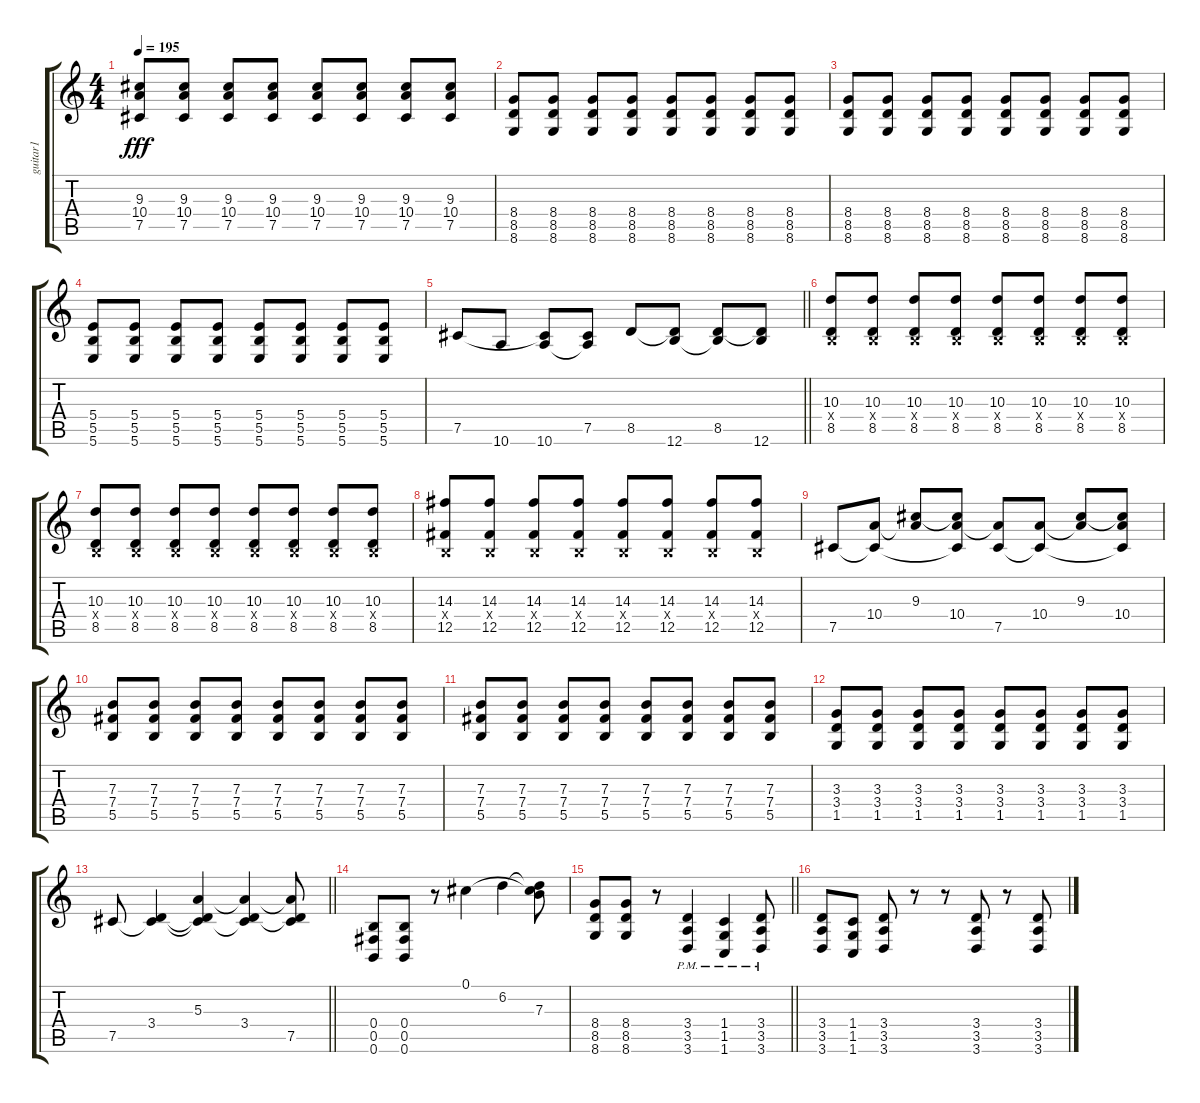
\track ("guitar1" "guitar1") {instrument distortionguitar}
\staff {score tabs}
\tuning (Db4 Ab3 E3 B2 Gb2 B1) {hide}
\ts (4 4)
\tempo 195
\clef g2
\ks c
(9.3 10.4 7.5).8{dy fff} (9.3 10.4 7.5).8 (9.3 10.4 7.5).8 (9.3 10.4 7.5).8 (9.3 10.4 7.5).8 (9.3 10.4 7.5).8 (9.3 10.4 7.5).8 (9.3 10.4 7.5).8 |
(8.4 8.5 8.6).8 (8.4 8.5 8.6).8 (8.4 8.5 8.6).8 (8.4 8.5 8.6).8 (8.4 8.5 8.6).8 (8.4 8.5 8.6).8 (8.4 8.5 8.6).8 (8.4 8.5 8.6).8 |
(8.4 8.5 8.6).8 (8.4 8.5 8.6).8 (8.4 8.5 8.6).8 (8.4 8.5 8.6).8 (8.4 8.5 8.6).8 (8.4 8.5 8.6).8 (8.4 8.5 8.6).8 (8.4 8.5 8.6).8 |
(5.4 5.5 5.6).8 (5.4 5.5 5.6).8 (5.4 5.5 5.6).8 (5.4 5.5 5.6).8 (5.4 5.5 5.6).8 (5.4 5.5 5.6).8 (5.4 5.5 5.6).8 (5.4 5.5 5.6).8 |
\barLineRight lightlight
7.5.8 10.6.8 (7.5{t} 10.6).8 (7.5 10.6{t}).8 8.5.8 (8.5{t} 12.6).8 (8.5 12.6{t}).8 (8.5{t} 12.6).8 |
(10.3 0.4{x} 8.5).8 (10.3 0.4{x} 8.5).8 (10.3 0.4{x} 8.5).8 (10.3 0.4{x} 8.5).8 (10.3 0.4{x} 8.5).8 (10.3 0.4{x} 8.5).8 (10.3 0.4{x} 8.5).8 (10.3 0.4{x} 8.5).8 |
(10.3 0.4{x} 8.5).8 (10.3 0.4{x} 8.5).8 (10.3 0.4{x} 8.5).8 (10.3 0.4{x} 8.5).8 (10.3 0.4{x} 8.5).8 (10.3 0.4{x} 8.5).8 (10.3 0.4{x} 8.5).8 (10.3 0.4{x} 8.5).8 |
(14.3 0.4{x} 12.5).8 (14.3 0.4{x} 12.5).8 (14.3 0.4{x} 12.5).8 (14.3 0.4{x} 12.5).8 (14.3 0.4{x} 12.5).8 (14.3 0.4{x} 12.5).8 (14.3 0.4{x} 12.5).8 (14.3 0.4{x} 12.5).8 |
7.5.8 (10.4 7.5{t}).8 (9.3 10.4{t}).8 (9.3{t} 10.4 7.5{t}).8 (10.4{t} 7.5).8 (10.4 7.5{t}).8 (9.3 10.4{t}).8 (9.3{t} 10.4 7.5{t}).8 |
(7.3 7.4 5.5).8 (7.3 7.4 5.5).8 (7.3 7.4 5.5).8 (7.3 7.4 5.5).8 (7.3 7.4 5.5).8 (7.3 7.4 5.5).8 (7.3 7.4 5.5).8 (7.3 7.4 5.5).8 |
(7.3 7.4 5.5).8 (7.3 7.4 5.5).8 (7.3 7.4 5.5).8 (7.3 7.4 5.5).8 (7.3 7.4 5.5).8 (7.3 7.4 5.5).8 (7.3 7.4 5.5).8 (7.3 7.4 5.5).8 |
(3.3 3.4 1.5).8 (3.3 3.4 1.5).8 (3.3 3.4 1.5).8 (3.3 3.4 1.5).8 (3.3 3.4 1.5).8 (3.3 3.4 1.5).8 (3.3 3.4 1.5).8 (3.3 3.4 1.5).8 |
\barLineRight lightlight
7.5.8 (3.4 7.5{t}).4 (5.3 3.4{t} 7.5{t}).4 (5.3{t} 3.4 7.5{t}).4 (5.3{t} 3.4{t} 7.5).8 |
\section ("" "")
(0.4 0.5 0.6).8 (0.4 0.5 0.6).8 r.8 0.1.4 6.2.4 (0.1{t} 6.2{t} 7.3).8 |
\barLineRight lightlight
(8.4 8.5 8.6).8 (8.4 8.5 8.6).8 r.8 (3.4{pm} 3.5{pm} 3.6{pm}).4 (1.4{pm} 1.5{pm} 1.6{pm}).4 (3.4{pm} 3.5{pm} 3.6{pm}).8 |
\section ("" "")
(3.4 3.5 3.6).8 (1.4 1.5 1.6).8 (3.4 3.5 3.6).8 r.8 r.8 (3.4 3.5 3.6).8 r.8 (3.4 3.5 3.6).8
